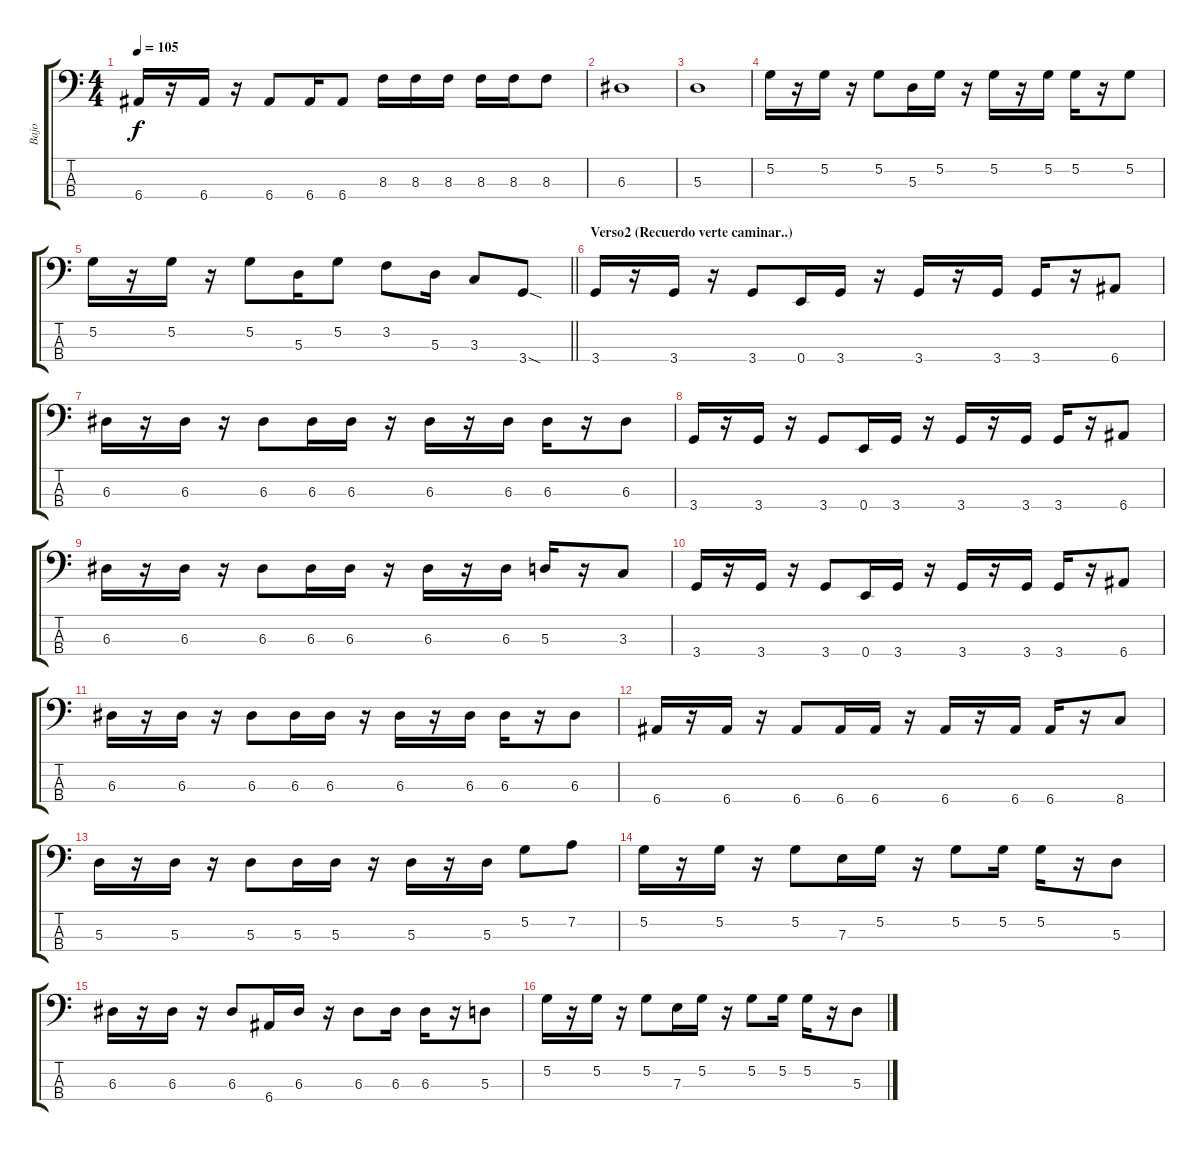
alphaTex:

\track ("Bajo" "Bajo") {instrument electricbassfinger}
\staff {score tabs}
\tuning (G2 D2 A1 E1) {hide}
\ts (4 4)
\tempo 105
\clef f4
\ks c
6.4.16{dy f} r.16 6.4.16 r.16 6.4.8 6.4.16 6.4.8 8.3.16 8.3.16 8.3.16 8.3.16 8.3.16 8.3.8 |
6.3.1 |
5.3.1 |
5.2.16 r.16 5.2.16 r.16 5.2.8 5.3.16 5.2.16 r.16 5.2.16 r.16 5.2.16 5.2.16 r.16 5.2.8 |
\barLineRight lightlight
5.2.16 r.16 5.2.16 r.16 5.2.8 5.3.16 5.2.8 3.2.8 5.3.16 3.3.8 3.4{sod}.8 |
\section ("" "Verso2 (Recuerdo verte caminar..)")
3.4.16 r.16 3.4.16 r.16 3.4.8 0.4.16 3.4.16 r.16 3.4.16 r.16 3.4.16 3.4.16 r.16 6.4.8 |
6.3.16 r.16 6.3.16 r.16 6.3.8 6.3.16 6.3.16 r.16 6.3.16 r.16 6.3.16 6.3.16 r.16 6.3.8 |
3.4.16 r.16 3.4.16 r.16 3.4.8 0.4.16 3.4.16 r.16 3.4.16 r.16 3.4.16 3.4.16 r.16 6.4.8 |
6.3.16 r.16 6.3.16 r.16 6.3.8 6.3.16 6.3.16 r.16 6.3.16 r.16 6.3.16 5.3.16 r.16 3.3.8 |
3.4.16 r.16 3.4.16 r.16 3.4.8 0.4.16 3.4.16 r.16 3.4.16 r.16 3.4.16 3.4.16 r.16 6.4.8 |
6.3.16 r.16 6.3.16 r.16 6.3.8 6.3.16 6.3.16 r.16 6.3.16 r.16 6.3.16 6.3.16 r.16 6.3.8 |
6.4.16 r.16 6.4.16 r.16 6.4.8 6.4.16 6.4.16 r.16 6.4.16 r.16 6.4.16 6.4.16 r.16 8.4.8 |
5.3.16 r.16 5.3.16 r.16 5.3.8 5.3.16 5.3.16 r.16 5.3.16 r.16 5.3.16 5.2.8 7.2.8 |
5.2.16 r.16 5.2.16 r.16 5.2.8 7.3.16 5.2.16 r.16 5.2.8 5.2.16 5.2.16 r.16 5.3.8 |
6.3.16 r.16 6.3.16 r.16 6.3.8 6.4.16 6.3.16 r.16 6.3.8 6.3.16 6.3.16 r.16 5.3.8 |
5.2.16 r.16 5.2.16 r.16 5.2.8 7.3.16 5.2.16 r.16 5.2.8 5.2.16 5.2.16 r.16 5.3.8
